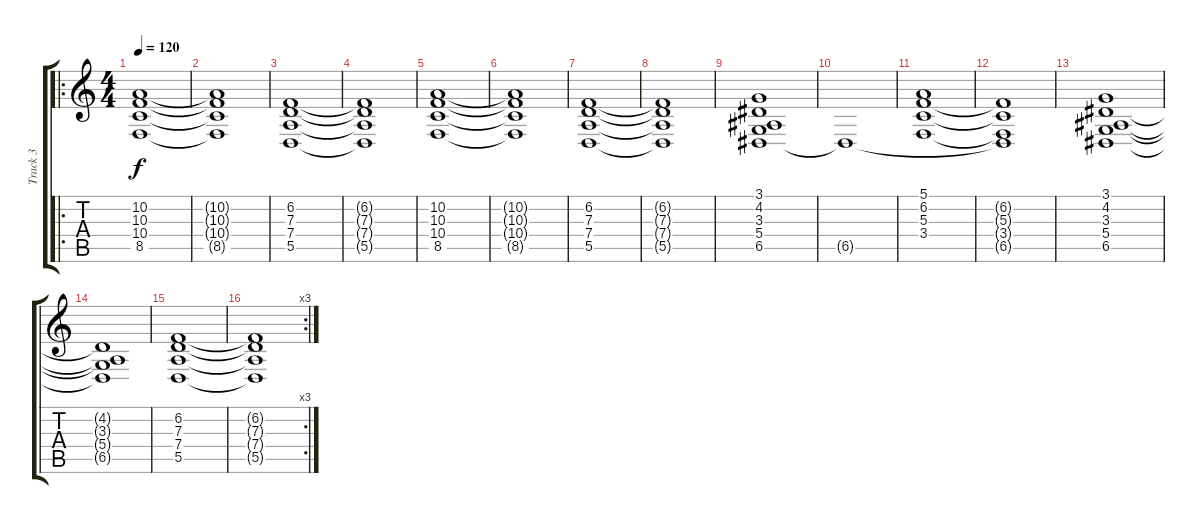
\track ("Track 3" "Track 3") {instrument pad2warm}
\staff {score tabs}
\tuning (E4 B3 G3 D3 A2 E2) {hide}
\ro
\ts (4 4)
\tempo 120
\clef g2
\ks c
(10.2 10.3 10.4 8.5).1{dy f} |
(10.2{t} 10.3{t} 10.4{t} 8.5{t}).1 |
(6.2 7.3 7.4 5.5).1 |
(6.2{t} 7.3{t} 7.4{t} 5.5{t}).1 |
(10.2 10.3 10.4 8.5).1 |
(10.2{t} 10.3{t} 10.4{t} 8.5{t}).1 |
(6.2 7.3 7.4 5.5).1 |
(6.2{t} 7.3{t} 7.4{t} 5.5{t}).1 |
(3.1 4.2 3.3 5.4 6.5).1 |
6.5{t}.1 |
(5.1 6.2 5.3 3.4).1 |
(6.2{t} 5.3{t} 3.4{t} 6.5{t}).1 |
(3.1 4.2 3.3 5.4 6.5).1 |
(4.2{t} 3.3{t} 5.4{t} 6.5{t}).1 |
(6.2 7.3 7.4 5.5).1 |
\rc 3
(6.2{t} 7.3{t} 7.4{t} 5.5{t}).1
